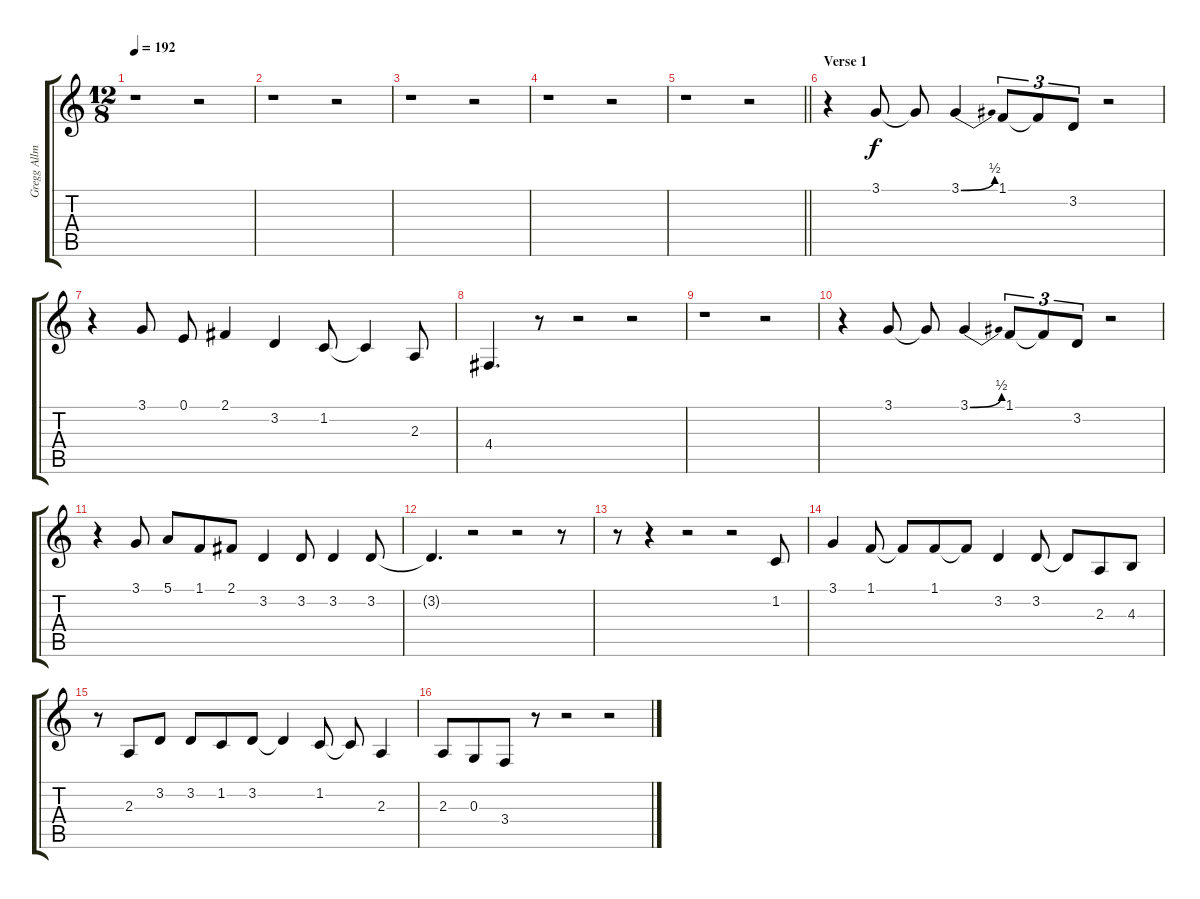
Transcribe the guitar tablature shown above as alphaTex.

\track ("Gregg Allman - Voice" "Gregg Allm") {instrument harmonica}
\staff {score tabs}
\tuning (E4 B3 G3 D3 A2 E2) {hide}
\ts (12 8)
\tempo 192
\clef g2
\ks c
r.1{dy f} r.2 |
r.1 r.2 |
r.1 r.2 |
r.1 r.2 |
\barLineRight lightlight
r.1 r.2 |
\section ("" "Verse 1")
r.4 3.1.8 3.1{t}.8 3.1{be (bend 0 0 60 2)}.4 1.1.8{tu (3 2)} 1.1{t}.8{tu (3 2)} 3.2.8{tu (3 2)} r.2 |
r.4 3.1.8 0.1.8 2.1.4 3.2.4 1.2.8 1.2{t}.4 2.3.8 |
4.4.4{d} r.8 r.2 r.2 |
r.1 r.2 |
r.4 3.1.8 3.1{t}.8 3.1{be (bend 0 0 60 2)}.4 1.1.8{tu (3 2)} 1.1{t}.8{tu (3 2)} 3.2.8{tu (3 2)} r.2 |
r.4 3.1.8 5.1.8 1.1.8 2.1.8 3.2.4 3.2.8 3.2.4 3.2.8 |
3.2{t}.4{d} r.2 r.2 r.8 |
r.8 r.4 r.2 r.2 1.2.8 |
3.1.4 1.1.8 1.1{t}.8 1.1.8 1.1{t}.8 3.2.4 3.2.8 3.2{t}.8 2.3.8 4.3.8 |
r.8 2.3.8 3.2.8 3.2.8 1.2.8 3.2.8 3.2{t}.4 1.2.8 1.2{t}.8 2.3.4 |
2.3.8 0.3.8 3.4.8 r.8 r.2 r.2
